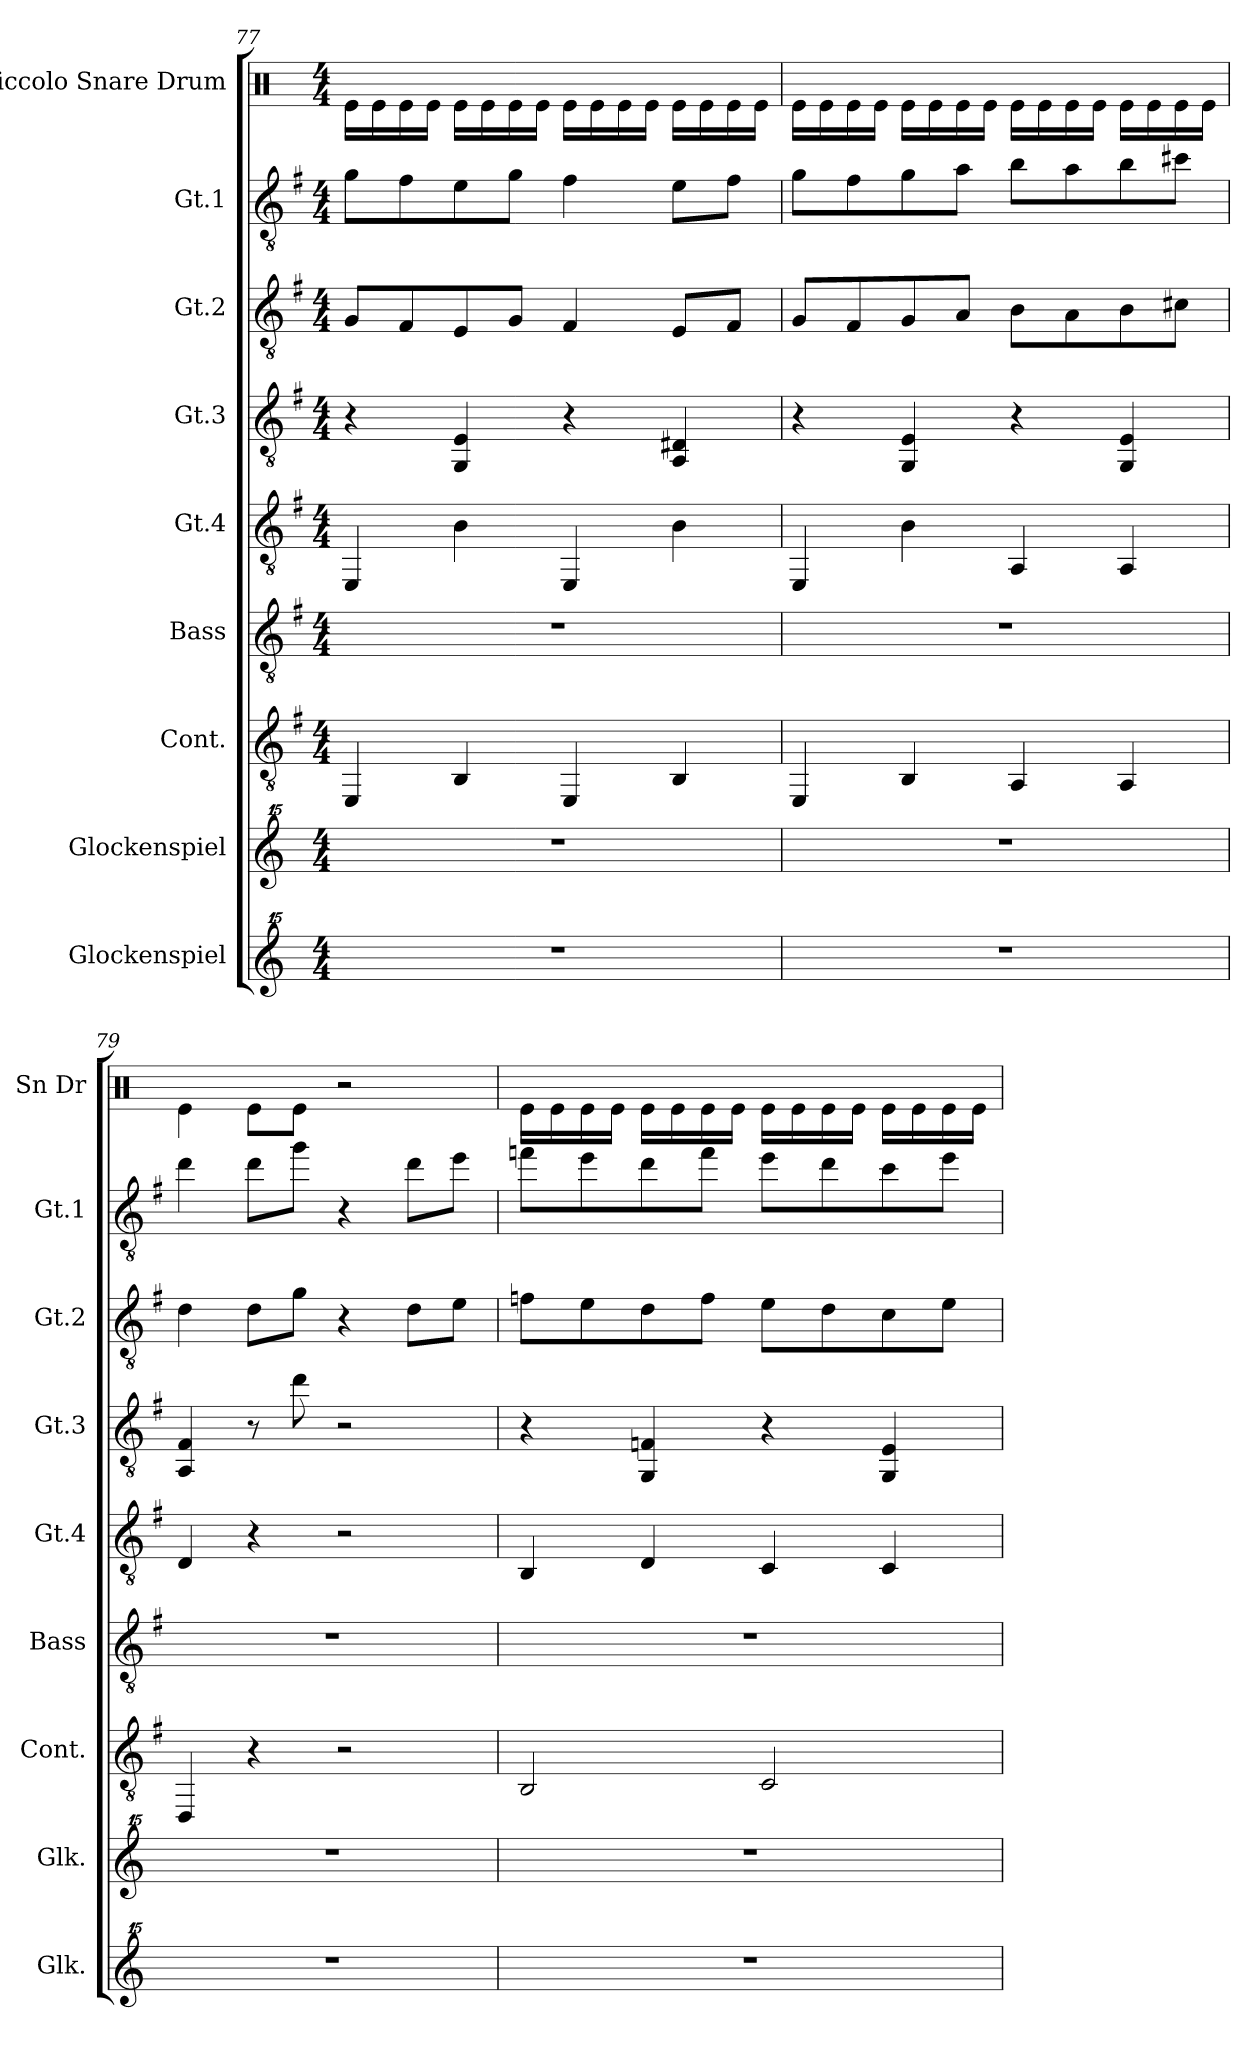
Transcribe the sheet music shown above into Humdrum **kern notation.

**kern	**kern	**kern	**kern	**kern	**kern	**kern	**kern	**kern
*part9	*part8	*part7	*part6	*part5	*part4	*part3	*part2	*part1
*staff9	*staff8	*staff7	*staff6	*staff5	*staff4	*staff3	*staff2	*staff1
*I"Glockenspiel	*I"Glockenspiel	*I"Cont.	*I"Bass	*I"Gt.4	*I"Gt.3	*I"Gt.2	*I"Gt.1	*I"Piccolo Snare Drum
*I'Glk.	*I'Glk.	*I'Cont.	*I'Bass	*I'Gt.4	*I'Gt.3	*I'Gt.2	*I'Gt.1	*I'Sn Dr
*clefG^^2	*clefG^^2	*clefGv2	*clefGv2	*clefGv2	*clefGv2	*clefGv2	*clefGv2	*clefX
*k[]	*k[]	*k[f#]	*k[f#]	*k[f#]	*k[f#]	*k[f#]	*k[f#]	*k[]
*M4/4	*M4/4	*M4/4	*M4/4	*M4/4	*M4/4	*M4/4	*M4/4	*M4/4
=77	=77	=77	=77	=77	=77	=77	=77	=77
1r	1r	4EE/	1r	4EE/	4r	8G/L	8g\L	16Re\LL
.	.	.	.	.	.	.	.	16Re\
.	.	.	.	.	.	8F#/	8f#\	16Re\
.	.	.	.	.	.	.	.	16Re\JJ
.	.	4BB/	.	4B\	4GG/ 4E/	8E/	8e\	16Re\LL
.	.	.	.	.	.	.	.	16Re\
.	.	.	.	.	.	8G/J	8g\J	16Re\
.	.	.	.	.	.	.	.	16Re\JJ
.	.	4EE/	.	4EE/	4r	4F#/	4f#\	16Re\LL
.	.	.	.	.	.	.	.	16Re\
.	.	.	.	.	.	.	.	16Re\
.	.	.	.	.	.	.	.	16Re\JJ
.	.	4BB/	.	4B\	4AA/ 4D#X/	8E/L	8e\L	16Re\LL
.	.	.	.	.	.	.	.	16Re\
.	.	.	.	.	.	8F#/J	8f#\J	16Re\
.	.	.	.	.	.	.	.	16Re\JJ
!!LO:PB:g=z
=78	=78	=78	=78	=78	=78	=78	=78	=78
1r	1r	4EE/	1r	4EE/	4r	8G/L	8g\L	16Re\LL
.	.	.	.	.	.	.	.	16Re\
.	.	.	.	.	.	8F#/	8f#\	16Re\
.	.	.	.	.	.	.	.	16Re\JJ
.	.	4BB/	.	4B\	4GG/ 4E/	8G/	8g\	16Re\LL
.	.	.	.	.	.	.	.	16Re\
.	.	.	.	.	.	8A/J	8a\J	16Re\
.	.	.	.	.	.	.	.	16Re\JJ
.	.	4AA/	.	4AA/	4r	8B\L	8b\L	16Re\LL
.	.	.	.	.	.	.	.	16Re\
.	.	.	.	.	.	8A\	8a\	16Re\
.	.	.	.	.	.	.	.	16Re\JJ
.	.	4AA/	.	4AA/	4GG/ 4E/	8B\	8b\	16Re\LL
.	.	.	.	.	.	.	.	16Re\
.	.	.	.	.	.	8c#X\J	8cc#X\J	16Re\
.	.	.	.	.	.	.	.	16Re\JJ
=79	=79	=79	=79	=79	=79	=79	=79	=79
1r	1r	4DD/	1r	4D/	4AA/ 4F#/	4d\	4dd\	4Re\
.	.	4r	.	4r	8r	8d\L	8dd\L	8Re\L
.	.	.	.	.	8dd\	8g\J	8gg\J	8Re\J
.	.	2r	.	2r	2r	4r	4r	2r
.	.	.	.	.	.	8d\L	8dd\L	.
.	.	.	.	.	.	8e\J	8ee\J	.
=80	=80	=80	=80	=80	=80	=80	=80	=80
1r	1r	2BB/	1r	4BB/	4r	8fn\L	8ffn\L	16Re\LL
.	.	.	.	.	.	.	.	16Re\
.	.	.	.	.	.	8e\	8ee\	16Re\
.	.	.	.	.	.	.	.	16Re\JJ
.	.	.	.	4D/	4GG/ 4Fn/	8d\	8dd\	16Re\LL
.	.	.	.	.	.	.	.	16Re\
.	.	.	.	.	.	8f\J	8ff\J	16Re\
.	.	.	.	.	.	.	.	16Re\JJ
.	.	2C/	.	4C/	4r	8e\L	8ee\L	16Re\LL
.	.	.	.	.	.	.	.	16Re\
.	.	.	.	.	.	8d\	8dd\	16Re\
.	.	.	.	.	.	.	.	16Re\JJ
.	.	.	.	4C/	4GG/ 4E/	8c\	8cc\	16Re\LL
.	.	.	.	.	.	.	.	16Re\
.	.	.	.	.	.	8e\J	8ee\J	16Re\
.	.	.	.	.	.	.	.	16Re\JJ
=	=	=	=	=	=	=	=	=
*-	*-	*-	*-	*-	*-	*-	*-	*-
